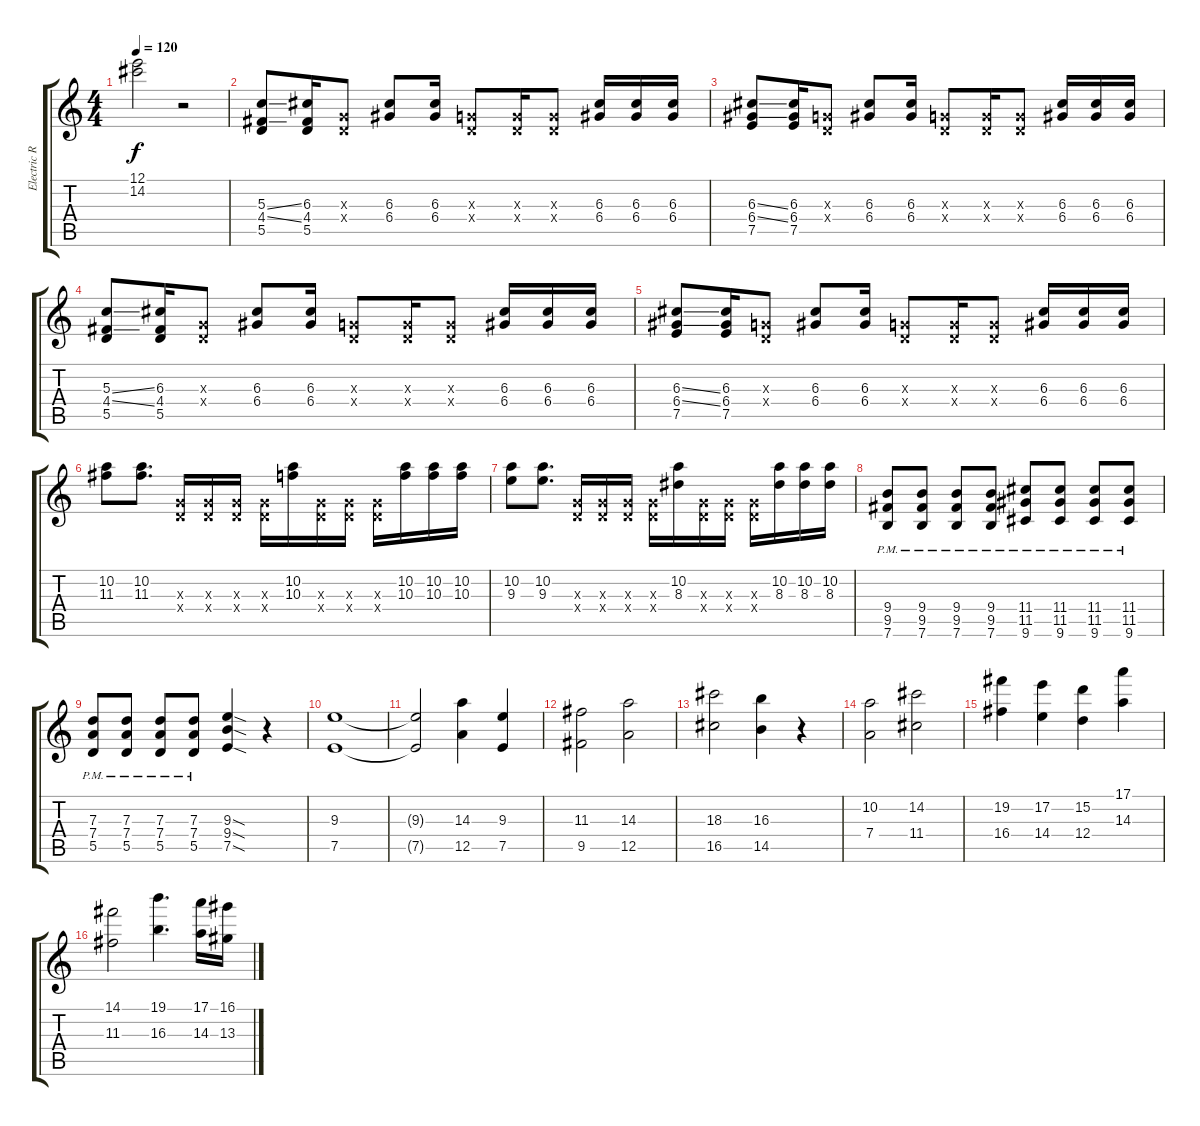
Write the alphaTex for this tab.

\track ("Electric Rhythm" "Electric R") {instrument distortionguitar}
\staff {score tabs}
\tuning (E4 B3 G3 D3 A2 E2) {hide}
\ts (4 4)
\tempo 120
\clef g2
\ks c
(12.1{t} 14.2{t}).2{dy f} r.2 |
(5.3{ss} 4.4{ss} 5.5).8 (6.3 4.4 5.5).16 (0.3{x} 0.4{x}).8 (6.3 6.4).8 (6.3 6.4).16 (0.3{x} 0.4{x}).8 (0.3{x} 0.4{x}).16 (0.3{x} 0.4{x}).8 (6.3 6.4).16 (6.3 6.4).16 (6.3 6.4).16 |
(6.3{ss} 6.4{ss} 7.5).8 (6.3 6.4 7.5).16 (0.3{x} 0.4{x}).8 (6.3 6.4).8 (6.3 6.4).16 (0.3{x} 0.4{x}).8 (0.3{x} 0.4{x}).16 (0.3{x} 0.4{x}).8 (6.3 6.4).16 (6.3 6.4).16 (6.3 6.4).16 |
(5.3{ss} 4.4{ss} 5.5).8 (6.3 4.4 5.5).16 (0.3{x} 0.4{x}).8 (6.3 6.4).8 (6.3 6.4).16 (0.3{x} 0.4{x}).8 (0.3{x} 0.4{x}).16 (0.3{x} 0.4{x}).8 (6.3 6.4).16 (6.3 6.4).16 (6.3 6.4).16 |
(6.3{ss} 6.4{ss} 7.5).8 (6.3 6.4 7.5).16 (0.3{x} 0.4{x}).8 (6.3 6.4).8 (6.3 6.4).16 (0.3{x} 0.4{x}).8 (0.3{x} 0.4{x}).16 (0.3{x} 0.4{x}).8 (6.3 6.4).16 (6.3 6.4).16 (6.3 6.4).16 |
(10.2 11.3).8 (10.2 11.3).8{d} (0.3{x} 0.4{x}).16 (0.3{x} 0.4{x}).16 (0.3{x} 0.4{x}).16 (0.3{x} 0.4{x}).16 (10.2 10.3).16 (0.3{x} 0.4{x}).16 (0.3{x} 0.4{x}).16 (0.3{x} 0.4{x}).16 (10.2 10.3).16 (10.2 10.3).16 (10.2 10.3).16 |
(10.2 9.3).8 (10.2 9.3).8{d} (0.3{x} 0.4{x}).16 (0.3{x} 0.4{x}).16 (0.3{x} 0.4{x}).16 (0.3{x} 0.4{x}).16 (10.2 8.3).16 (0.3{x} 0.4{x}).16 (0.3{x} 0.4{x}).16 (0.3{x} 0.4{x}).16 (10.2 8.3).16 (10.2 8.3).16 (10.2 8.3).16 |
(9.4{pm} 9.5{pm} 7.6{pm}).8 (9.4{pm} 9.5{pm} 7.6{pm}).8 (9.4{pm} 9.5{pm} 7.6{pm}).8 (9.4{pm} 9.5{pm} 7.6{pm}).8 (11.4{pm} 11.5{pm} 9.6{pm}).8 (11.4{pm} 11.5{pm} 9.6{pm}).8 (11.4{pm} 11.5{pm} 9.6{pm}).8 (11.4{pm} 11.5{pm} 9.6{pm}).8 |
(7.3{pm} 7.4{pm} 5.5{pm}).8 (7.3{pm} 7.4{pm} 5.5{pm}).8 (7.3{pm} 7.4{pm} 5.5{pm}).8 (7.3{pm} 7.4{pm} 5.5{pm}).8 (9.3{sod} 9.4{sod} 7.5{sod}).4 r.4 |
(9.3 7.5).1 |
(9.3{t} 7.5{t}).2 (14.3 12.5).4 (9.3 7.5).4 |
(11.3 9.5).2 (14.3 12.5).2 |
(18.3 16.5).2 (16.3 14.5).4 r.4 |
(10.2 7.4).2 (14.2 11.4).2 |
(19.2 16.4).4 (17.2 14.4).4 (15.2 12.4).4 (17.1 14.3).4 |
(14.1 11.3).2 (19.1 16.3).4{d} (17.1 14.3).16 (16.1 13.3).16
